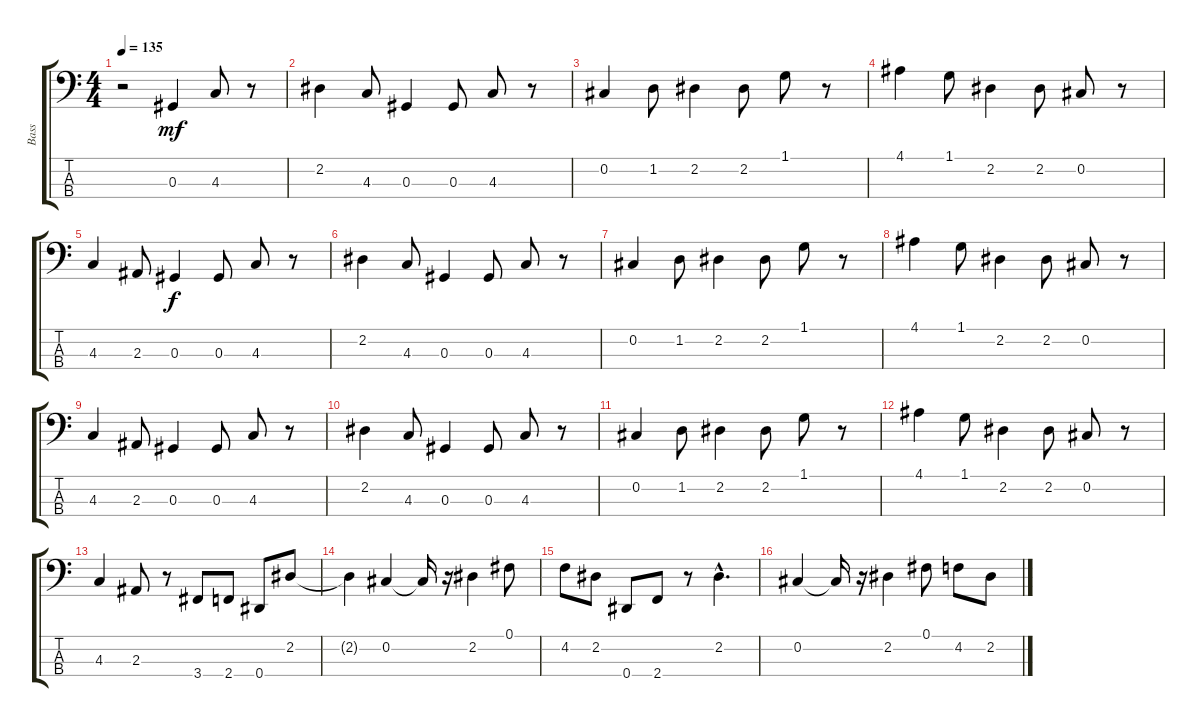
\track ("Bass" "Bass") {instrument electricbasspick}
\staff {score tabs}
\tuning (Gb2 Db2 Ab1 Eb1) {hide}
\ts (4 4)
\tempo 135
\clef f4
\ks c
r.2{dy f} 0.3.4{dy mf} 4.3.8 r.8 |
2.2.4 4.3.8 0.3.4 0.3.8 4.3.8 r.8 |
0.2.4 1.2.8 2.2.4 2.2.8 1.1.8 r.8 |
4.1.4 1.1.8 2.2.4 2.2.8 0.2.8 r.8 |
4.3.4 2.3.8 0.3.4{dy f} 0.3.8 4.3.8 r.8 |
2.2.4 4.3.8 0.3.4 0.3.8 4.3.8 r.8 |
0.2.4 1.2.8 2.2.4 2.2.8 1.1.8 r.8 |
4.1.4 1.1.8 2.2.4 2.2.8 0.2.8 r.8 |
4.3.4 2.3.8 0.3.4 0.3.8 4.3.8 r.8 |
2.2.4 4.3.8 0.3.4 0.3.8 4.3.8 r.8 |
0.2.4 1.2.8 2.2.4 2.2.8 1.1.8 r.8 |
4.1.4 1.1.8 2.2.4 2.2.8 0.2.8 r.8 |
4.3.4 2.3.8 r.8 3.4.8 2.4.8 0.4.8 2.2.8 |
2.2{t}.4 0.2.4 0.2{t}.16 r.16 2.2.4 0.1.8 |
4.2.8 2.2.8 0.4.8 2.4.8 r.8 2.2{hac}.4{d} |
0.2.4 0.2{t}.16 r.16 2.2.4 0.1.8 4.2.8 2.2.8
